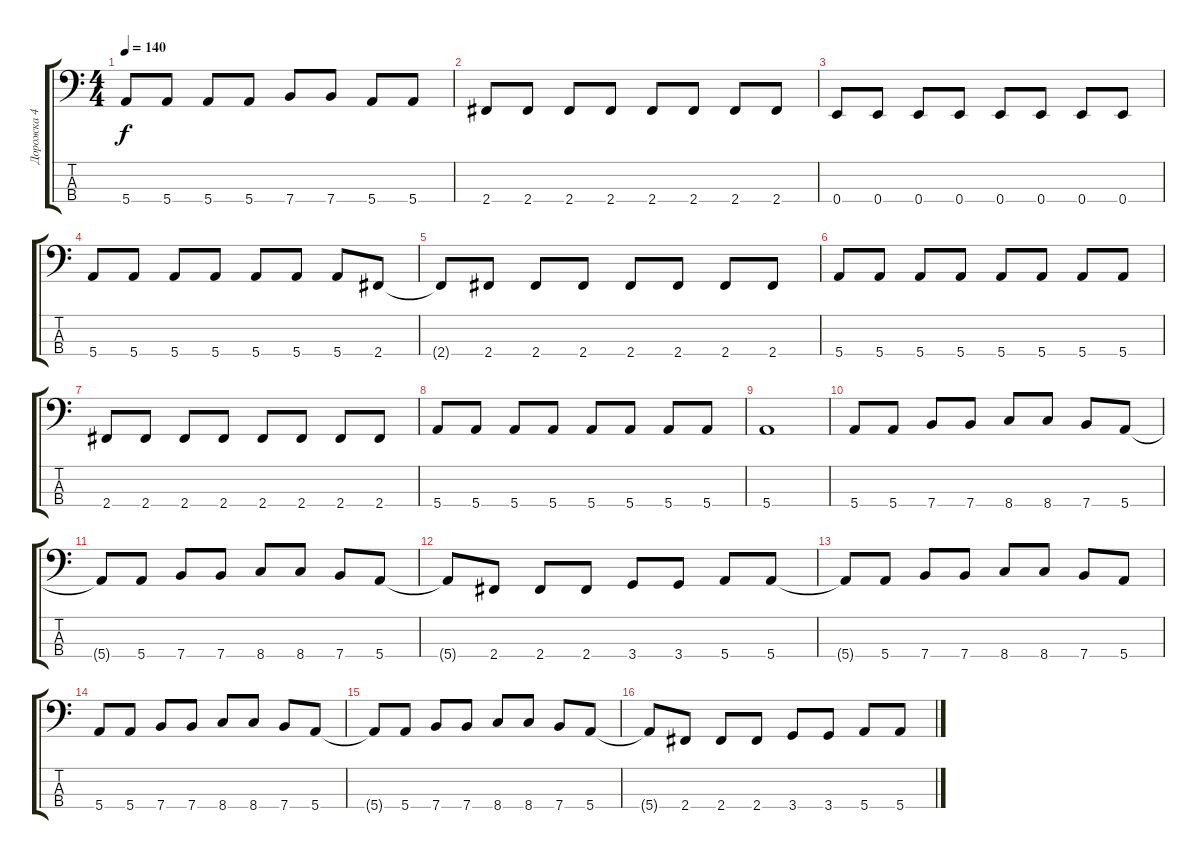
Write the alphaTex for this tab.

\track ("Дорожка 4" "Дорожка 4") {instrument electricbassfinger}
\staff {score tabs}
\tuning (G2 D2 A1 E1) {hide}
\ts (4 4)
\tempo 140
\clef f4
\ks c
5.4{t}.8{dy f} 5.4.8 5.4.8 5.4.8 7.4.8 7.4.8 5.4.8 5.4.8 |
2.4.8 2.4.8 2.4.8 2.4.8 2.4.8 2.4.8 2.4.8 2.4.8 |
0.4.8 0.4.8 0.4.8 0.4.8 0.4.8 0.4.8 0.4.8 0.4.8 |
5.4.8 5.4.8 5.4.8 5.4.8 5.4.8 5.4.8 5.4.8 2.4.8 |
2.4{t}.8 2.4.8 2.4.8 2.4.8 2.4.8 2.4.8 2.4.8 2.4.8 |
5.4.8 5.4.8 5.4.8 5.4.8 5.4.8 5.4.8 5.4.8 5.4.8 |
2.4.8 2.4.8 2.4.8 2.4.8 2.4.8 2.4.8 2.4.8 2.4.8 |
5.4.8 5.4.8 5.4.8 5.4.8 5.4.8 5.4.8 5.4.8 5.4.8 |
5.4.1 |
5.4.8 5.4.8 7.4.8 7.4.8 8.4.8 8.4.8 7.4.8 5.4.8 |
5.4{t}.8 5.4.8 7.4.8 7.4.8 8.4.8 8.4.8 7.4.8 5.4.8 |
5.4{t}.8 2.4.8 2.4.8 2.4.8 3.4.8 3.4.8 5.4.8 5.4.8 |
5.4{t}.8 5.4.8 7.4.8 7.4.8 8.4.8 8.4.8 7.4.8 5.4.8 |
5.4.8 5.4.8 7.4.8 7.4.8 8.4.8 8.4.8 7.4.8 5.4.8 |
5.4{t}.8 5.4.8 7.4.8 7.4.8 8.4.8 8.4.8 7.4.8 5.4.8 |
5.4{t}.8 2.4.8 2.4.8 2.4.8 3.4.8 3.4.8 5.4.8 5.4.8
